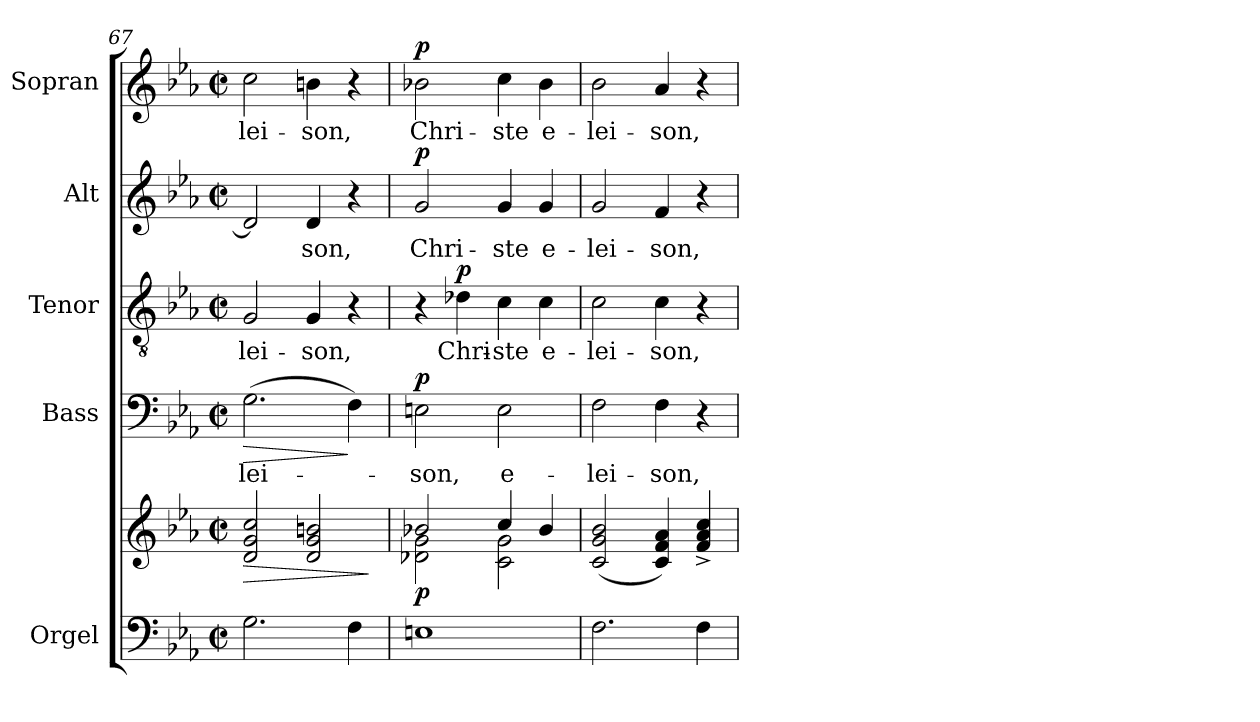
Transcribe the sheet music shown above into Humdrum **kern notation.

**kern	**kern	**dynam	**kern	**text	**dynam	**kern	**text	**dynam	**kern	**text	**dynam	**kern	**text	**dynam
*part5	*part5	*part5	*part4	*part4	*part4	*part3	*part3	*part3	*part2	*part2	*part2	*part1	*part1	*part1
*staff6	*staff5	*staff5/6	*staff4	*staff4	*staff4	*staff3	*staff3	*staff3	*staff2	*staff2	*staff2	*staff1	*staff1	*staff1
*I"Orgel	*	*	*I"Bass	*	*	*I"Tenor	*	*	*I"Alt	*	*	*I"Sopran	*	*
*I'Org.	*	*	*I'B.	*	*	*I'T.	*	*	*I'A.	*	*	*I'S.	*	*
*clefF4	*clefG2	*	*clefF4	*	*	*clefGv2	*	*	*clefG2	*	*	*clefG2	*	*
*k[b-e-a-]	*k[b-e-a-]	*	*k[b-e-a-]	*	*	*k[b-e-a-]	*	*	*k[b-e-a-]	*	*	*k[b-e-a-]	*	*
*E-:	*E-:	*	*E-:	*	*	*E-:	*	*	*E-:	*	*	*E-:	*	*
*M2/2	*M2/2	*	*M2/2	*	*	*M2/2	*	*	*M2/2	*	*	*M2/2	*	*
*met(c|)	*met(c|)	*	*met(c|)	*	*	*met(c|)	*	*	*met(c|)	*	*	*met(c|)	*	*
=67	=67	=67	=67	=67	=67	=67	=67	=67	=67	=67	=67	=67	=67	=67
!	!	!LO:HP:b	!	!LO:LY:b	!LO:HP:b	!	!LO:LY:b	!	!	!	!	!	!LO:LY:b	!
2.G\	2d/ 2g/ 2cc/	>	(>2.G\	-lei-	>	2G/	-lei-	.	2d/]	.	.	2cc\	-lei-	.
!	!	!	!	!	!	!	!LO:LY:b	!	!	!LO:LY:b	!	!	!LO:LY:b	!
.	2d/ 2g/ 2bn/	.	.	.	.	4G/	-son,	.	4d/	-son,	.	4bn\	-son,	.
4F\	.	.	4F\)	.	]	4r	.	.	4r	.	.	4r	.	.
.	.	]	.	.	.	.	.	.	.	.	.	.	.	.
=68	=68	=68	=68	=68	=68	=68	=68	=68	=68	=68	=68	=68	=68	=68
*	*^	*	*	*	*	*	*	*	*	*	*	*	*	*
!	!	!	!LO:DY:b	!	!LO:LY:b	!LO:DY:a	!	!	!	!	!LO:LY:b	!LO:DY:a	!	!LO:LY:b	!LO:DY:a
1En	2b-X/	2d-X\ 2g\	p	2En\	-son,	p	4r	.	.	2g/	Chri-	p	2b-X\	Chri-	p
!	!	!	!	!	!	!	!	!LO:LY:b	!LO:DY:a	!	!	!	!	!	!
.	.	.	.	.	.	.	4d-X\	Chri-	p	.	.	.	.	.	.
!	!	!	!	!	!LO:LY:b	!	!	!LO:LY:b	!	!	!LO:LY:b	!	!	!LO:LY:b	!
.	4cc/	2c\ 2g\	.	2E\	e-	.	4c\	-ste	.	4g/	-ste	.	4cc\	-ste	.
!	!	!	!	!	!	!	!	!LO:LY:b	!	!	!LO:LY:b	!	!	!LO:LY:b	!
.	4b-/	.	.	.	.	.	4c\	e-	.	4g/	e-	.	4b-\	e-	.
*	*v	*v	*	*	*	*	*	*	*	*	*	*	*	*	*
=69	=69	=69	=69	=69	=69	=69	=69	=69	=69	=69	=69	=69	=69	=69
!	!	!	!	!LO:LY:b	!	!	!LO:LY:b	!	!	!LO:LY:b	!	!	!LO:LY:b	!
2.F\	(<2c/ 2g/ 2b-/	.	2F\	-lei-	.	2c\	-lei-	.	2g/	-lei-	.	2b-\	-lei-	.
!	!	!	!	!LO:LY:b	!	!	!LO:LY:b	!	!	!LO:LY:b	!	!	!LO:LY:b	!
.	4c/ 4f/ 4a-/)	.	4F\	-son,	.	4c\	-son,	.	4f/	-son,	.	4a-/	-son,	.
4F\	4f/^< 4a-/^< 4cc/^<	.	4r	.	.	4r	.	.	4r	.	.	4r	.	.
=	=	=	=	=	=	=	=	=	=	=	=	=	=	=
*-	*-	*-	*-	*-	*-	*-	*-	*-	*-	*-	*-	*-	*-	*-
